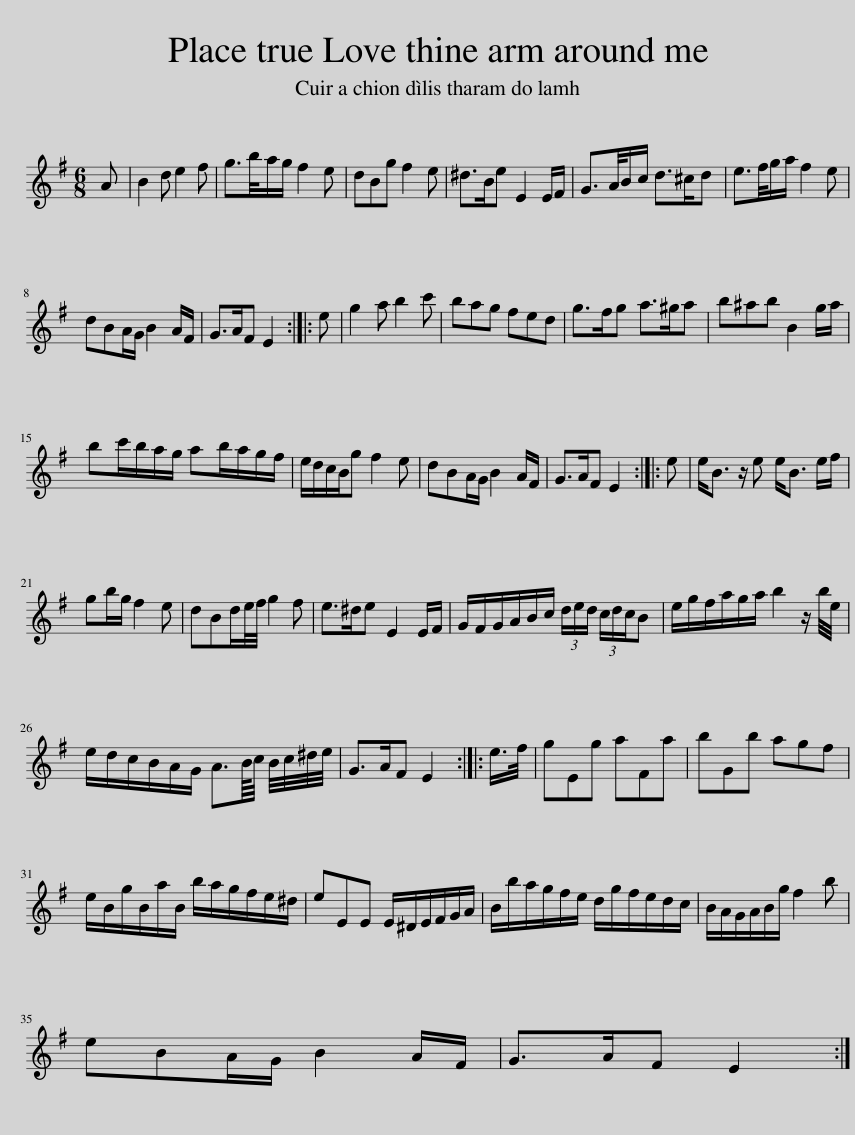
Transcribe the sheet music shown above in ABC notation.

X:1
L:1/8
M:6/8
I:linebreak $
K:G
V:1 treble
V:1
 A | B2 d e2 f | g3/2b/4a/g/ f2 e | dBg f2 e | ^d>Be E2 E/F/ | %5
 G3/2A/4B/c/ d>^cd | e3/2f/4g/a/ f2 e |$ dBA/G/ B2 A/F/ | G>AF E2 :: e | %10
 g2 a b2 c' | bag fed | g>fg a>^ga | b^ab B2 g/a/ |$ bc'/b/a/g/ ab/a/g/f/ | %15
 e/d/c/B/g f2 e | dBA/G/ B2 A/F/ | G>AF E2 :: e | e<B z/ e e<B e/f/ |$ %20
 gb/g/ f2 e | dBd/e/4f/4 g2 f | e>^de E2 E/F/ | G/F/G/A/B/c/ (3d/e/d/ (3c/d/c/B | e/g/f/a/g/a/ b2 z/ b/4e/4 |$ %25
 e/d/c/B/A/G/ A3/2B/8c/4 B/4c/4^d/4e/4 | G>AF E2 :: e/>f/ | gEg aFa | bGb agf |$ %30
 e/B/g/B/a/B/ b/a/g/f/e/^d/ | eEE E/^D/E/F/G/A/ | B/b/a/g/f/e/ d/g/f/e/d/c/ | B/A/G/A/B/g/ f2 b |$ eBA/G/ B2 A/F/ | %35
 G>AF E2 :| %36
